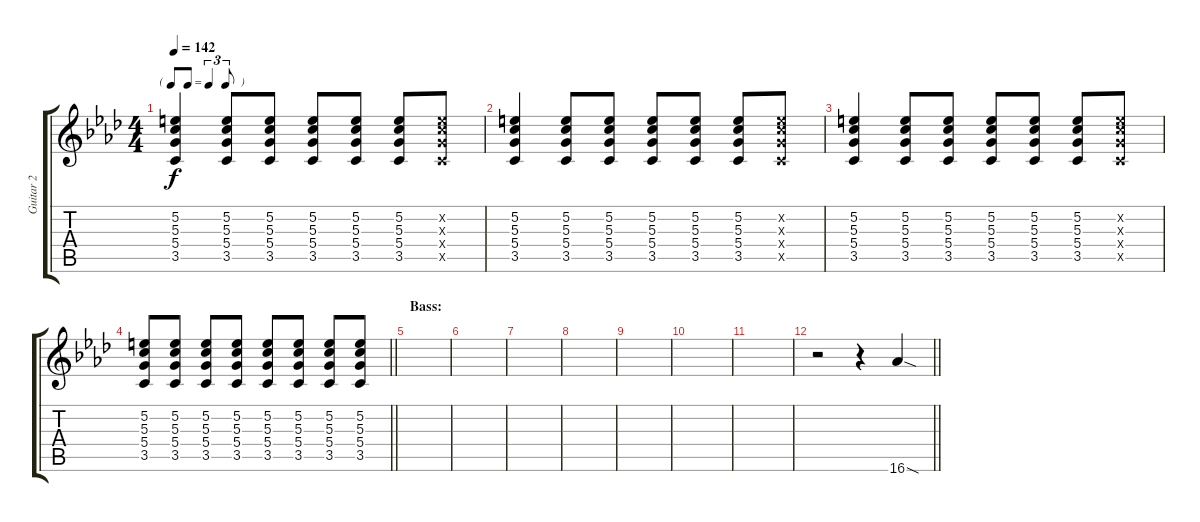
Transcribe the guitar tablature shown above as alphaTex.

\track ("Guitar 2" "Guitar 2") {instrument distortionguitar}
\staff {score tabs}
\tuning (E4 B3 G3 D3 A2 E2) {hide}
\ts (4 4)
\tf triplet8th
\tempo 142
\clef g2
\ks ab
(5.2 5.3 5.4 3.5).4{dy f} (5.2 5.3 5.4 3.5).8 (5.2 5.3 5.4 3.5).8 (5.2 5.3 5.4 3.5).8 (5.2 5.3 5.4 3.5).8 (5.2 5.3 5.4 3.5).8 (5.2{x} 5.3{x} 5.4{x} 3.5{x}).8 |
(5.2 5.3 5.4 3.5).4 (5.2 5.3 5.4 3.5).8 (5.2 5.3 5.4 3.5).8 (5.2 5.3 5.4 3.5).8 (5.2 5.3 5.4 3.5).8 (5.2 5.3 5.4 3.5).8 (5.2{x} 5.3{x} 5.4{x} 3.5{x}).8 |
(5.2 5.3 5.4 3.5).4 (5.2 5.3 5.4 3.5).8 (5.2 5.3 5.4 3.5).8 (5.2 5.3 5.4 3.5).8 (5.2 5.3 5.4 3.5).8 (5.2 5.3 5.4 3.5).8 (5.2{x} 5.3{x} 5.4{x} 3.5{x}).8 |
\barLineRight lightlight
(5.2 5.3 5.4 3.5).8 (5.2 5.3 5.4 3.5).8 (5.2 5.3 5.4 3.5).8 (5.2 5.3 5.4 3.5).8 (5.2 5.3 5.4 3.5).8 (5.2 5.3 5.4 3.5).8 (5.2 5.3 5.4 3.5).8 (5.2 5.3 5.4 3.5).8 |
\section ("" "Bass:")
|
|
|
|
|
|
|
\barLineRight lightlight
r.2 r.4 16.6{sod}.4
